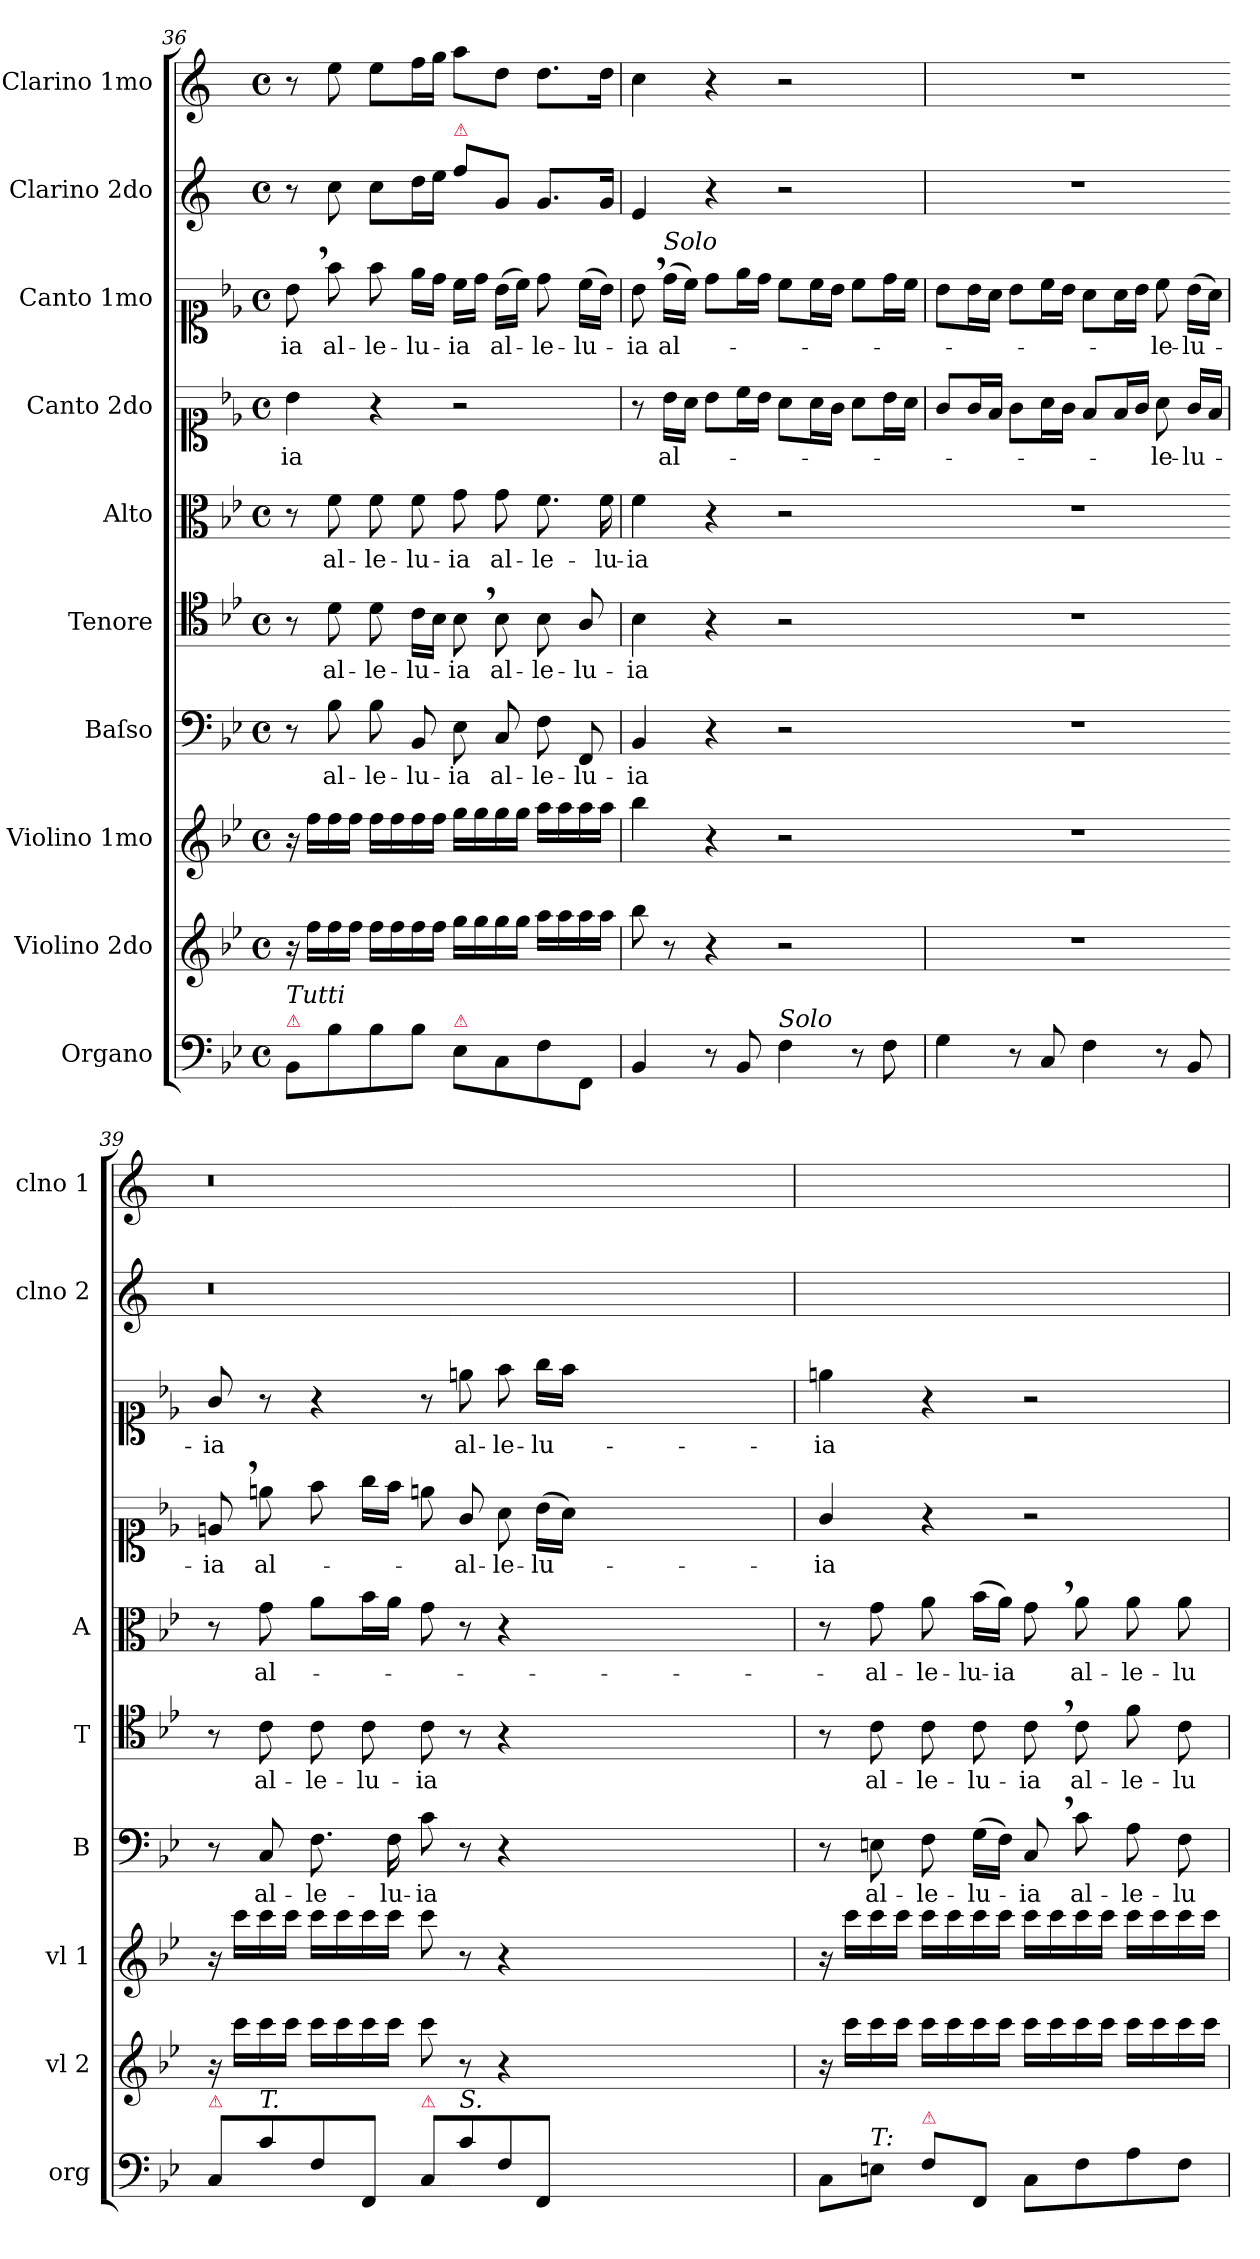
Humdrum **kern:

**kern	**kern	**kern	**kern	**text	**kern	**text	**kern	**text	**kern	**text	**kern	**text	**kern	**kern
*part10	*part9	*part8	*part7	*part7	*part6	*part6	*part5	*part5	*part4	*part4	*part3	*part3	*part2	*part1
*staff10	*staff9	*staff8	*staff7	*staff7	*staff6	*staff6	*staff5	*staff5	*staff4	*staff4	*staff3	*staff3	*staff2	*staff1
*I"Organo	*I"Violino 2do	*I"Violino 1mo	*I"Baſso	*	*I"Tenore	*	*I"Alto	*	*I"Canto 2do	*	*I"Canto 1mo	*	*I"Clarino 2do	*I"Clarino 1mo
*I'org	*I'vl 2	*I'vl 1	*I'B	*	*I'T	*	*I'A	*	*	*	*	*	*I'clno 2	*I'clno 1
*clefF4	*clefG2	*clefG2	*clefF4	*	*clefC4	*	*clefC3	*	*clefC1	*	*clefC1	*	*clefG2	*clefG2
*	*	*	*	*	*	*	*	*	*	*	*	*	*ITrd1c2	*ITrd1c2
*k[b-e-]	*k[b-e-]	*k[b-e-]	*k[b-e-]	*	*k[b-e-]	*	*k[b-e-]	*	*k[b-e-]	*	*k[b-e-]	*	*k[b-e-]	*k[b-e-]
*M4/4	*M4/4	*M4/4	*M4/4	*	*M4/4	*	*M4/4	*	*M4/4	*	*M4/4	*	*M4/4	*M4/4
*met(c)	*met(c)	*met(c)	*met(c)	*	*met(c)	*	*met(c)	*	*met(c)	*	*met(c)	*	*met(c)	*met(c)
=36	=36	=36	=36	=36	=36	=36	=36	=36	=36	=36	=36	=36	=36	=36
!LO:TX:a:color=crimson:t=⚠	!	!	!	!	!	!	!	!	!	!	!	!	!	!
!LO:TX:a:i:t=Tutti	!	!	!	!	!	!	!	!	!	!	!	!	!	!
8BB-/L	16r	16r	8r	.	8r	.	8r	.	4b-\	-ia	8b-,\	-ia	8r	8r
.	16ff\LL	16ff\LL	.	.	.	.	.	.	.	.	.	.	.	.
8B-\	16ff\	16ff\	8B-\	al-	8d\	al-	8f\	al-	.	.	8ff\	al-	8b-\	8dd\
.	16ff\JJ	16ff\JJ	.	.	.	.	.	.	.	.	.	.	.	.
8B-\	16ff\LL	16ff\LL	8B-\	-le-	8d\	-le-	8f\	-le-	4r	.	8ff\	-le-	8b-\L	8dd\L
.	16ff\	16ff\	.	.	.	.	.	.	.	.	.	.	.	.
8B-\J	16ff\	16ff\	8BB-/	-lu-	16c\LL	-lu-	8f\	-lu-	.	.	16ee-\LL	-lu-	16cc\L	16ee-\L
.	16ff\JJ	16ff\JJ	.	.	16B-\JJ	.	.	.	.	.	16dd\JJ	.	16dd\JJ	16ff\JJ
!	!	!	!	!	!	!	!	!	!	!	!	!	!LO:TX:a:color=crimson:t=⚠	!
!LO:TX:a:color=crimson:t=⚠	!	!	!	!	!	!	!	!	!	!	!	!	!	!
8E-\L	16gg\LL	16gg\LL	8E-\	-ia	8B-,\	-ia	8g\	-ia	2r	.	16cc\LL	-ia	8ee-\L	8gg\L
.	16gg\	16gg\	.	.	.	.	.	.	.	.	16dd\JJ	.	.	.
!	!	!	!	!LO:LY:i	!	!LO:LY:i	!	!LO:LY:i	!	!	!	!	!	!
8C\	16gg\	16gg\	8C/	al-	8B-\	al-	8g\	al-	.	.	(>16b-\LL	al-	8f/J	8cc\J
.	16gg\JJ	16gg\JJ	.	.	.	.	.	.	.	.	16cc\JJ)	.	.	.
!	!	!	!	!LO:LY:i	!	!LO:LY:i	!	!LO:LY:i	!	!	!	!	!	!
8F\	16aa\LL	16aa\LL	8F\	le-	8B-\	-le-	8.f\	-le-	.	.	8dd\	-le-	8.f/L	8.cc\L
.	16aa\	16aa\	.	.	.	.	.	.	.	.	.	.	.	.
!	!	!	!	!LO:LY:i	!	!LO:LY:i	!	!	!	!	!	!	!	!
8FF/J	16aa\	16aa\	8FF/	-lu-	8A/	-lu-	.	.	.	.	(>16cc\LL	-lu-	.	.
!	!	!	!	!	!	!	!	!LO:LY:i	!	!	!	!	!	!
.	16aa\JJ	16aa\JJ	.	.	.	.	16f\	-lu-	.	.	16b-\JJ)	.	16f/Jk	16cc\Jk
=37	=37	=37	=37	=37	=37	=37	=37	=37	=37	=37	=37	=37	=37	=37
!	!	!	!	!LO:LY:i	!	!LO:LY:i	!	!LO:LY:i	!	!	!	!	!	!
4BB-/	8bb-\	4bb-\	4BB-/	-ia	4B-\	-ia	4f\	-ia	8r	.	8b-,\	-ia	4d/	4b-\
!	!	!	!	!	!	!	!	!	!	!	!LO:TX:a:i:t=Solo	!	!	!
.	8r	.	.	.	.	.	.	.	16b-\LL	al-	(>16dd\LL	al-	.	.
.	.	.	.	.	.	.	.	.	16a\JJ	.	16cc\JJ)	.	.	.
8r	4r	4r	4r	.	4r	.	4r	.	8b-\L	.	8dd\L	.	4r	4r
8BB-/	.	.	.	.	.	.	.	.	16cc\L	.	16ee-\L	.	.	.
.	.	.	.	.	.	.	.	.	16b-\JJ	.	16dd\JJ	.	.	.
!LO:TX:a:i:t=Solo	!	!	!	!	!	!	!	!	!	!	!	!	!	!
4F\	2r	2r	2r	.	2r	.	2r	.	8a\L	.	8cc\L	.	2r	2r
.	.	.	.	.	.	.	.	.	16a\L	.	16cc\L	.	.	.
.	.	.	.	.	.	.	.	.	16g\JJ	.	16b-\JJ	.	.	.
8r	.	.	.	.	.	.	.	.	8a\L	.	8cc\L	.	.	.
8F\	.	.	.	.	.	.	.	.	16b-\L	.	16dd\L	.	.	.
.	.	.	.	.	.	.	.	.	16a\JJ	.	16cc\JJ	.	.	.
=38	=38	=38-	=38-	=38	=38-	=38	=38-	=38	=38	=38	=38	=38	=38	=38
4G\	1r	1r	1r	.	1r	.	1r	.	8g/L	.	8b-\L	.	1r	1r
.	.	.	.	.	.	.	.	.	16g/L	.	16b-\L	.	.	.
.	.	.	.	.	.	.	.	.	16f/JJ	.	16a\JJ	.	.	.
8r	.	.	.	.	.	.	.	.	8g\L	.	8b-\L	.	.	.
8C/	.	.	.	.	.	.	.	.	16a\L	.	16cc\L	.	.	.
.	.	.	.	.	.	.	.	.	16g\JJ	.	16b-\JJ	.	.	.
4F\	.	.	.	.	.	.	.	.	8f/L	.	8a\L	.	.	.
.	.	.	.	.	.	.	.	.	16f/L	.	16a\L	.	.	.
.	.	.	.	.	.	.	.	.	16g/JJ	.	16b-\JJ	.	.	.
8r	.	.	.	.	.	.	.	.	8a\	-le-	8cc\	-le-	.	.
8BB-/	.	.	.	.	.	.	.	.	16g/LL	-lu-	(>16b-\LL	-lu-	.	.
.	.	.	.	.	.	.	.	.	16f/JJ	.	16a\JJ)	.	.	.
=39	=39-	=39-	=39-	=39	=39-	=39	=39-	=39	=39	=39	=39	=39	=39	=39
!LO:TX:a:color=crimson:t=⚠	!	!	!	!	!	!	!	!	!	!	!	!	!	!
8C/L	16r	16r	8r	.	8r	.	8r	.	8en,/	-ia	8g/	-ia	0.r	0.r
.	16ccc\LL	16ccc\LL	.	.	.	.	.	.	.	.	.	.	.	.
!LO:TX:a:i:t=T.	!	!	!	!	!	!	!	!	!	!	!	!	!	!
!	!	!	!	!LO:LY:i	!	!LO:LY:i	!	!	!	!	!	!	!	!
8c\	16ccc\	16ccc\	8C/	al-	8c\	al-	8g\	al-	8een\	al-	8r	.	.	.
.	16ccc\JJ	16ccc\JJ	.	.	.	.	.	.	.	.	.	.	.	.
!	!	!	!	!LO:LY:i	!	!LO:LY:i	!	!	!	!	!	!	!	!
8F\	16ccc\LL	16ccc\LL	8.F\	-le-	8c\	-le-	8a\L	.	8ff\	.	4r	.	.	.
.	16ccc\	16ccc\	.	.	.	.	.	.	.	.	.	.	.	.
!	!	!	!	!	!	!LO:LY:i	!	!	!	!	!	!	!	!
8FF/J	16ccc\	16ccc\	.	.	8c\	-lu-	16b-\L	.	16gg\LL	.	.	.	.	.
!	!	!	!	!LO:LY:i	!	!	!	!	!	!	!	!	!	!
.	16ccc\JJ	16ccc\JJ	16F\	-lu-	.	.	16a\JJ	.	16ff\JJ	.	.	.	.	.
!LO:TX:a:color=crimson:t=⚠	!	!	!	!	!	!	!	!	!	!	!	!	!	!
!	!	!	!	!LO:LY:i	!	!LO:LY:i	!	!	!	!	!	!	!	!
8C/L	8ccc\	8ccc\	8c\	-ia	8c\	-ia	8g\	.	8een\	.	8r	.	.	.
!LO:TX:a:i:t=S.	!	!	!	!	!	!	!	!	!	!	!	!	!	!
!	!	!	!	!	!	!	!	!	!	!	!	!LO:LY:i	!	!
8c\	8r	8r	8r	.	8r	.	8r	.	8g/	-al-	8een\	al-	.	.
!	!	!	!	!	!	!	!	!	!	!	!	!LO:LY:i	!	!
8F\	4r	4r	4r	.	4r	.	4r	.	8a\	-le-	8ff\	-le-	.	.
!	!	!	!	!	!	!	!	!	!	!	!	!LO:LY:i	!	!
8FF/J	.	.	.	.	.	.	.	.	(>16b-\LL	-lu-	16gg\LL	-lu-	.	.
.	.	.	.	.	.	.	.	.	16a\JJ)	.	16ff\JJ	.	.	.
0ryy	0ryy	0ryy	0ryy	.	0ryy	.	0ryy	.	0ryy	.	0ryy	.	.	.
=40	=40	=40	=40	=40	=40	=40	=40	=40	=40	=40	=40	=40	=40	=40
!	!	!	!	!	!	!	!	!	!	!	!	!LO:LY:i	!	!
8C\L	16r	16r	8r	.	8r	.	8r	.	4g/	-ia	4een\	-ia	1ryy	1ryy
.	16ccc\LL	16ccc\LL	.	.	.	.	.	.	.	.	.	.	.	.
!LO:TX:a:i:t=T&colon;	!	!	!	!	!	!	!	!	!	!	!	!	!	!
!	!	!	!	!LO:LY:i	!	!LO:LY:i	!	!	!	!	!	!	!	!
8En\J	16ccc\	16ccc\	8En\	al-	8c\	al-	8g\	-al-	.	.	.	.	.	.
.	16ccc\JJ	16ccc\JJ	.	.	.	.	.	.	.	.	.	.	.	.
!LO:TX:a:color=crimson:t=⚠	!	!	!	!	!	!	!	!	!	!	!	!	!	!
!	!	!	!	!LO:LY:i	!	!LO:LY:i	!	!	!	!	!	!	!	!
8F\L	16ccc\LL	16ccc\LL	8F\	-le-	8c\	-le-	8a\	-le-	4r	.	4r	.	.	.
.	16ccc\	16ccc\	.	.	.	.	.	.	.	.	.	.	.	.
!	!	!	!	!LO:LY:i	!	!LO:LY:i	!	!	!	!	!	!	!	!
8FF/J	16ccc\	16ccc\	(>16G\LL	-lu-	8c\	-lu-	(>16b-\LL	-lu-	.	.	.	.	.	.
.	16ccc\JJ	16ccc\JJ	16F\JJ)	.	.	.	16a\JJ)	-ia	.	.	.	.	.	.
!	!	!	!	!LO:LY:i	!	!LO:LY:i	!	!	!	!	!	!	!	!
8C\L	16ccc\LL	16ccc\LL	8C,/	-ia	8c,\	-ia	8g,\	.	2r	.	2r	.	.	.
.	16ccc\	16ccc\	.	.	.	.	.	.	.	.	.	.	.	.
!	!	!	!	!LO:LY:i	!	!	!	!LO:LY:i	!	!	!	!	!	!
8F\	16ccc\	16ccc\	8c\	al-	8c\	al-	8a\	al-	.	.	.	.	.	.
.	16ccc\JJ	16ccc\JJ	.	.	.	.	.	.	.	.	.	.	.	.
!	!	!	!	!LO:LY:i	!	!	!	!LO:LY:i	!	!	!	!	!	!
8A\	16ccc\LL	16ccc\LL	8A\	-le-	8f\	-le-	8a\	-le-	.	.	.	.	.	.
.	16ccc\	16ccc\	.	.	.	.	.	.	.	.	.	.	.	.
!	!	!	!	!LO:LY:i	!	!	!	!LO:LY:i	!	!	!	!	!	!
8F\J	16ccc\	16ccc\	8F\	-lu-	8c\	-lu-	8a\	-lu-	.	.	.	.	.	.
.	16ccc\JJ	16ccc\JJ	.	.	.	.	.	.	.	.	.	.	.	.
=	=	=	=	=	=	=	=	=	=	=	=	=	=	=
*-	*-	*-	*-	*-	*-	*-	*-	*-	*-	*-	*-	*-	*-	*-
